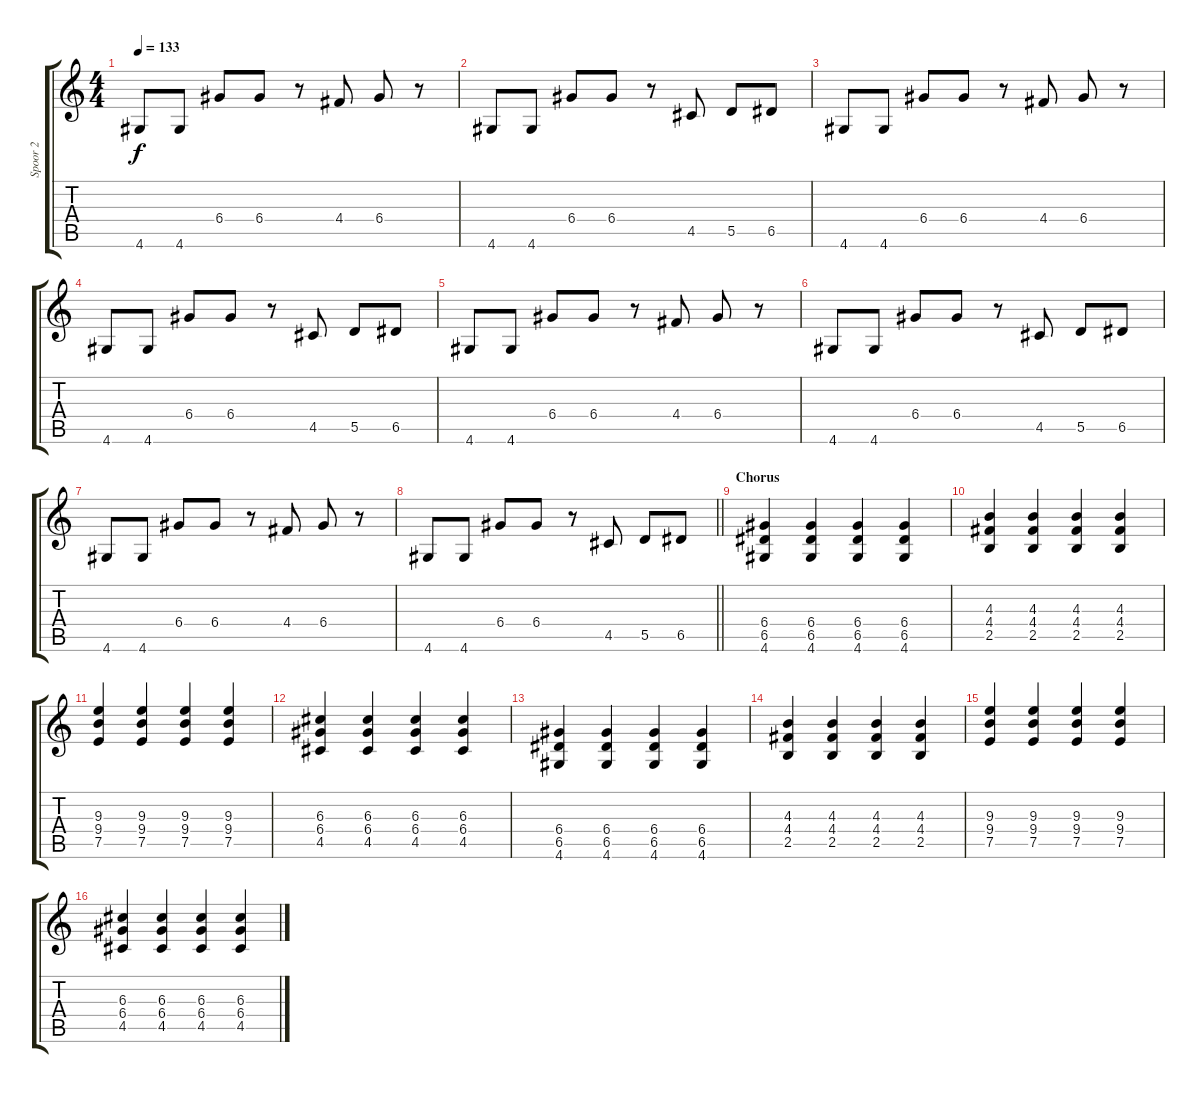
\track ("Spoor 2" "Spoor 2") {instrument overdrivenguitar}
\staff {score tabs}
\tuning (E4 B3 G3 D3 A2 E2) {hide}
\ts (4 4)
\tempo 133
\clef g2
\ks c
4.6.8{dy f} 4.6.8 6.4.8 6.4.8 r.8 4.4.8 6.4.8 r.8 |
4.6.8 4.6.8 6.4.8 6.4.8 r.8 4.5.8 5.5.8 6.5.8 |
4.6.8 4.6.8 6.4.8 6.4.8 r.8 4.4.8 6.4.8 r.8 |
4.6.8 4.6.8 6.4.8 6.4.8 r.8 4.5.8 5.5.8 6.5.8 |
4.6.8 4.6.8 6.4.8 6.4.8 r.8 4.4.8 6.4.8 r.8 |
4.6.8 4.6.8 6.4.8 6.4.8 r.8 4.5.8 5.5.8 6.5.8 |
4.6.8 4.6.8 6.4.8 6.4.8 r.8 4.4.8 6.4.8 r.8 |
\barLineRight lightlight
4.6.8 4.6.8 6.4.8 6.4.8 r.8 4.5.8 5.5.8 6.5.8 |
\section ("" "Chorus")
(6.4 6.5 4.6).4 (6.4 6.5 4.6).4 (6.4 6.5 4.6).4 (6.4 6.5 4.6).4 |
(4.3 4.4 2.5).4 (4.3 4.4 2.5).4 (4.3 4.4 2.5).4 (4.3 4.4 2.5).4 |
(9.3 9.4 7.5).4 (9.3 9.4 7.5).4 (9.3 9.4 7.5).4 (9.3 9.4 7.5).4 |
(6.3 6.4 4.5).4 (6.3 6.4 4.5).4 (6.3 6.4 4.5).4 (6.3 6.4 4.5).4 |
(6.4 6.5 4.6).4 (6.4 6.5 4.6).4 (6.4 6.5 4.6).4 (6.4 6.5 4.6).4 |
(4.3 4.4 2.5).4 (4.3 4.4 2.5).4 (4.3 4.4 2.5).4 (4.3 4.4 2.5).4 |
(9.3 9.4 7.5).4 (9.3 9.4 7.5).4 (9.3 9.4 7.5).4 (9.3 9.4 7.5).4 |
(6.3 6.4 4.5).4 (6.3 6.4 4.5).4 (6.3 6.4 4.5).4 (6.3 6.4 4.5).4
